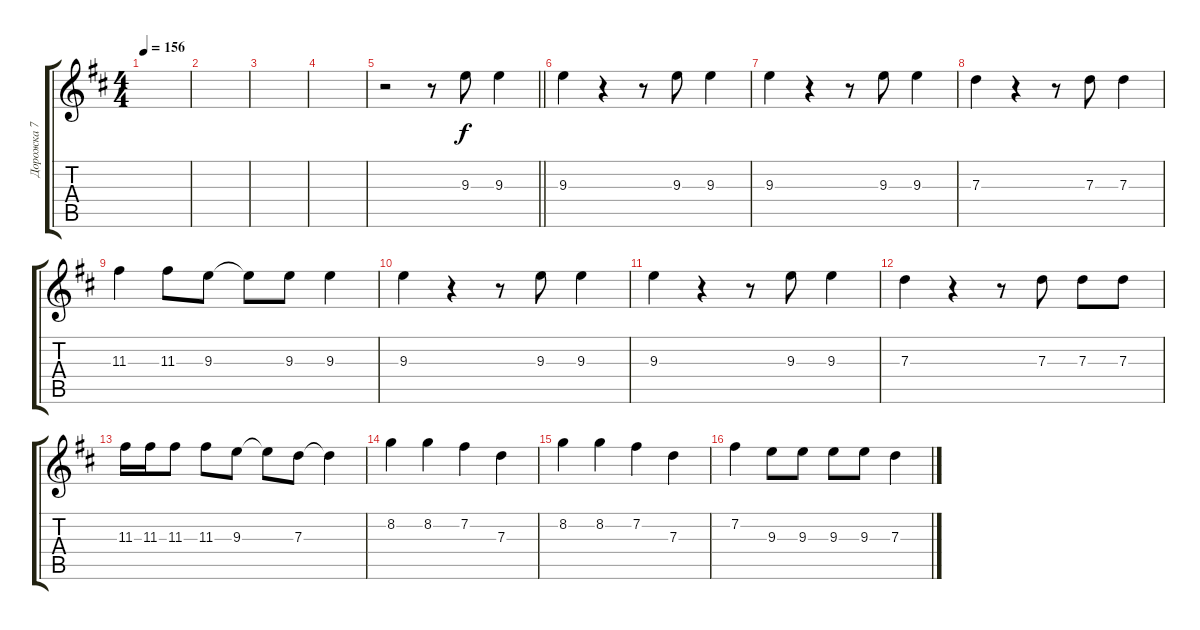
\track ("Дорожка 7" "Дорожка 7") {instrument acousticguitarsteel}
\staff {score tabs}
\tuning (E4 B3 G3 D3 A2 E2) {hide}
\ts (4 4)
\tempo 156
\clef g2
\ks bminor
|
|
|
|
\barLineRight lightlight
r.2 r.8 9.3.8 9.3.4 |
9.3.4 r.4 r.8 9.3.8 9.3.4 |
9.3.4 r.4 r.8 9.3.8 9.3.4 |
7.3.4 r.4 r.8 7.3.8 7.3.4 |
11.3.4 11.3.8 9.3.8 9.3{t}.8 9.3.8 9.3.4 |
9.3.4 r.4 r.8 9.3.8 9.3.4 |
9.3.4 r.4 r.8 9.3.8 9.3.4 |
7.3.4 r.4 r.8 7.3.8 7.3.8 7.3.8 |
11.3.16 11.3.16 11.3.8 11.3.8 9.3.8 9.3{t}.8 7.3.8 7.3{t}.4 |
8.2.4 8.2.4 7.2.4 7.3.4 |
8.2.4 8.2.4 7.2.4 7.3.4 |
7.2.4 9.3.8 9.3.8 9.3.8 9.3.8 7.3.4
